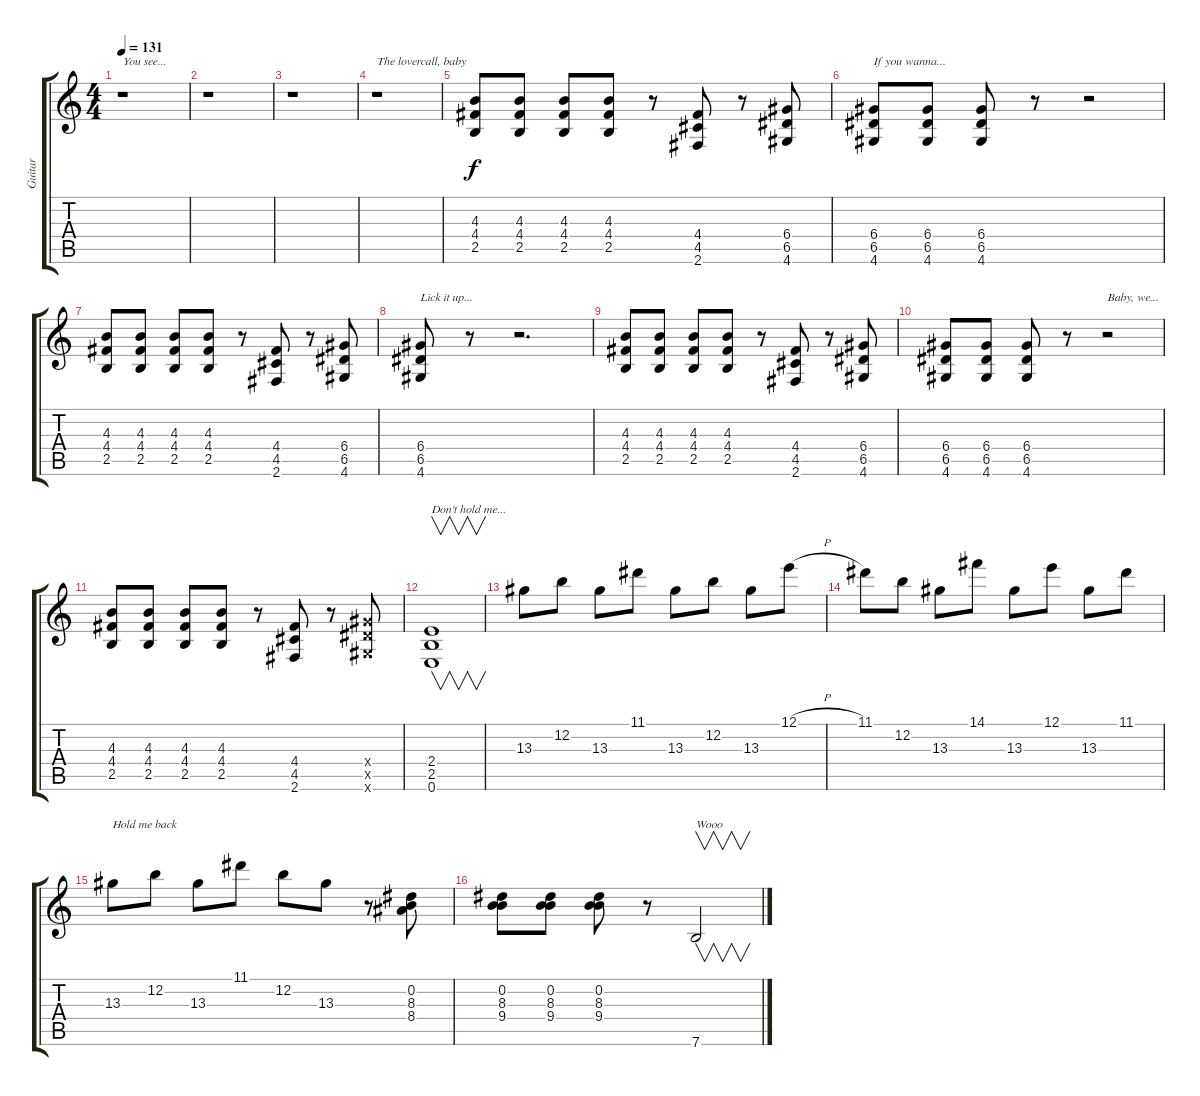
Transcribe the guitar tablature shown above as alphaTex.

\track ("Guitar" "Guitar") {instrument distortionguitar}
\staff {score tabs}
\tuning (E4 B3 G3 D3 A2 E2) {hide}
\ts (4 4)
\tempo 131
\clef g2
\ks c
r.1{txt "You see..." dy f} |
r.1 |
r.1 |
r.1{txt "The lovercall, baby"} |
(4.3 4.4 2.5).8 (4.3 4.4 2.5).8 (4.3 4.4 2.5).8 (4.3 4.4 2.5).8 r.8 (4.4 4.5 2.6).8 r.8 (6.4 6.5 4.6).8 |
(6.4 6.5 4.6).8{txt "If you wanna..."} (6.4 6.5 4.6).8 (6.4 6.5 4.6).8 r.8 r.2 |
(4.3 4.4 2.5).8 (4.3 4.4 2.5).8 (4.3 4.4 2.5).8 (4.3 4.4 2.5).8 r.8 (4.4 4.5 2.6).8 r.8 (6.4 6.5 4.6).8 |
(6.4 6.5 4.6).8{txt "Lick it up..."} r.8 r.2{d} |
(4.3 4.4 2.5).8 (4.3 4.4 2.5).8 (4.3 4.4 2.5).8 (4.3 4.4 2.5).8 r.8 (4.4 4.5 2.6).8 r.8 (6.4 6.5 4.6).8 |
(6.4 6.5 4.6).8 (6.4 6.5 4.6).8 (6.4 6.5 4.6).8 r.8 r.2{txt "Baby, we..."} |
(4.3 4.4 2.5).8 (4.3 4.4 2.5).8 (4.3 4.4 2.5).8 (4.3 4.4 2.5).8 r.8 (4.4 4.5 2.6).8 r.8 (6.4{x} 6.5{x} 4.6{x}).8 |
(2.4 2.5 0.6).1{v txt "Don't hold me..."} |
13.3.8 12.2.8 13.3.8 11.1.8 13.3.8 12.2.8 13.3.8 12.1{h}.8 |
11.1.8 12.2.8 13.3.8 14.1.8 13.3.8 12.1.8 13.3.8 11.1.8 |
13.3.8{txt "Hold me back"} 12.2.8 13.3.8 11.1.8 12.2.8 13.3.8 r.8 (0.2 8.3 8.4).8 |
(0.2 8.3 9.4).8 (0.2 8.3 9.4).8 (0.2 8.3 9.4).8 r.8 7.6.2{v txt "Wooo"}
